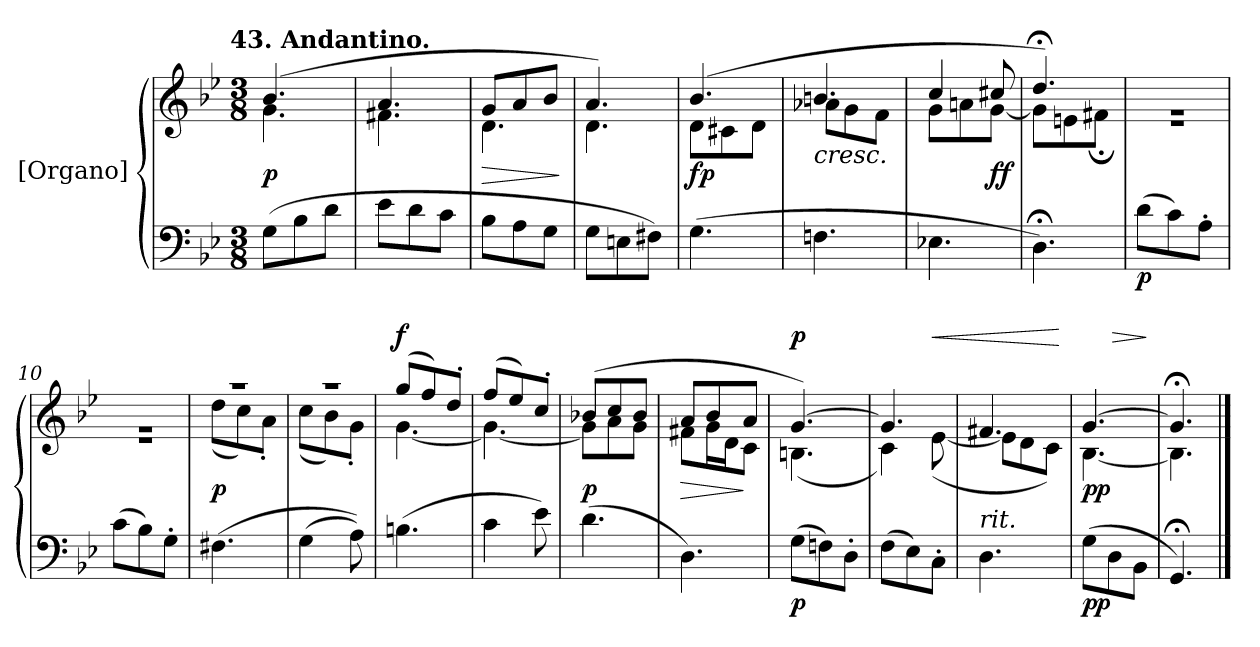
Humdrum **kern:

**kern	**dynam	**kern	**dynam
*part2	*part2	*part1	*part1
*staff2	*staff2	*staff1	*staff1
*I"[Organo]	*	*	*
*clefF4	*	*clefG2	*
*k[b-e-]	*	*k[b-e-]	*
!!LO:TX:omd:t=43. Andantino.
*M3/8	*	*M3/8	*
=1	=1	=1	=1
*	*	*^	*
(8G\L	.	(4.b-/	4.g\	p
8B-\	.	.	.	.
8d\J	.	.	.	.
=2	=2	=2	=2	=2
8e-\L	.	4.a/	4.f#X\	.
8d\	.	.	.	.
8c\J	.	.	.	.
=3	=3	=3	=3	=3
!	!	!	!	!LO:HP:b
8B-\L	.	8g/L	4.d\	>
8A\	.	8a/	.	.
8G\J	.	8b-/J	.	.
*	*	*v	*v	*
.	.	.	]
=4	=4	=4	=4
*	*	*^	*
8G\L	.	4.a/)	4.d\	.
8En\	.	.	.	.
8F#X\J)	.	.	.	.
=5	=5	=5	=5	=5
(4.G\	.	(4.b-/	8d\L	fp
.	.	.	8c#X\	.
.	.	.	8d\J	.
=6	=6	=6	=6	=6
!	!	!	!	!LO:HP:b
4.Fn\	.	4.bn/	8a-X\L	<
.	.	.	8g\	.
.	.	.	8f\J	.
=7	=7	=7	=7	=7
4.E-X\	.	4cc/	8g\L	.
.	.	.	8an\	.
.	.	8cc#X/	[8g\J	ff
*	*	*v	*v	*
.	.	.	[
=8	=8	=8	=8
*	*	*^	*
4.D;<\)	.	4.dd;</)	8g\L]	.
.	.	.	8en\	.
.	.	.	8f#X;<\J	.
=9	=9	=9	=9	=9
!	!LO:DY:b	!	!	!
(8d\L	p	4.rg	4.r	.
8c\)	.	.	.	.
8A'\J	.	.	.	.
=10	=10	=10	=10	=10
(8c\L	.	4.rg	4.r	.
8B-\)	.	.	.	.
8G'\J	.	.	.	.
=11	=11	=11	=11	=11
(4.F#X\	.	4.r	(8dd\L	p
.	.	.	8cc\)	.
.	.	.	8a'\J	.
=12	=12	=12	=12	=12
(4G\	.	4.r	(8cc\L	.
.	.	.	8b-\)	.
8A\))	.	.	8g'\J	.
=13	=13	=13	=13	=13
!	!	!	!	!LO:DY:a
(4.Bn\	.	(8gg/L	[4.g\	f
.	.	8ff/)	.	.
.	.	8dd'/J	.	.
=14	=14	=14	=14	=14
4c\	.	(8ff/L	4.g\_	.
.	.	8ee-/)	.	.
8e-\)	.	8cc'/J	.	.
=15	=15	=15	=15	=15
(4.d\	.	(8b-X/L	8g\L]	p
.	.	8cc/	8a\	.
.	.	8b-/J	8g\J	.
=16	=16	=16	=16	=16
!	!	!	!	!LO:HP:b
4.D\)	.	8a/L	8f#X\L	>
.	.	8b-/	16g\L	.
.	.	.	16d\J	.
.	.	8a/J	8c\J	]
=17	=17	=17	=17	=17
!	!LO:DY:b	!	!	!LO:DY:a
(8G\L	p	[4.g/)	(4.Bn\	p
8Fn\)	.	.	.	.
8D'\J	.	.	.	.
=18	=18	=18	=18	=18
(8F\L	.	4.g/]	4c\)	.
8E-\)	.	.	.	.
!	!	!	!	!LO:HP:a
8C'\J	.	.	([8e-\	<
=19	=19	=19	=19	=19
!LO:TX:a:i:t=rit.	!	!	!	!
4.D\	.	4.f#X/	8e-\L]	.
.	.	.	8d\	.
.	.	.	8c\J)	.
*	*	*v	*v	*
.	.	.	[
=20	=20	=20	=20
*	*	*^	*
!	!LO:DY:b	!	!	!LO:HP:a
(8G\L	pp	[4.g/	[4.B-\	> pp
8D\	.	.	.	.
8BB-\J	.	.	.	.
*	*	*v	*v	*
.	.	.	]
=21	=21	=21	=21
*	*	*^	*
4.GG;</)	.	4.g;</]	4.B-\]	.
*	*	*v	*v	*
==	==	==	==
*-	*-	*-	*-
